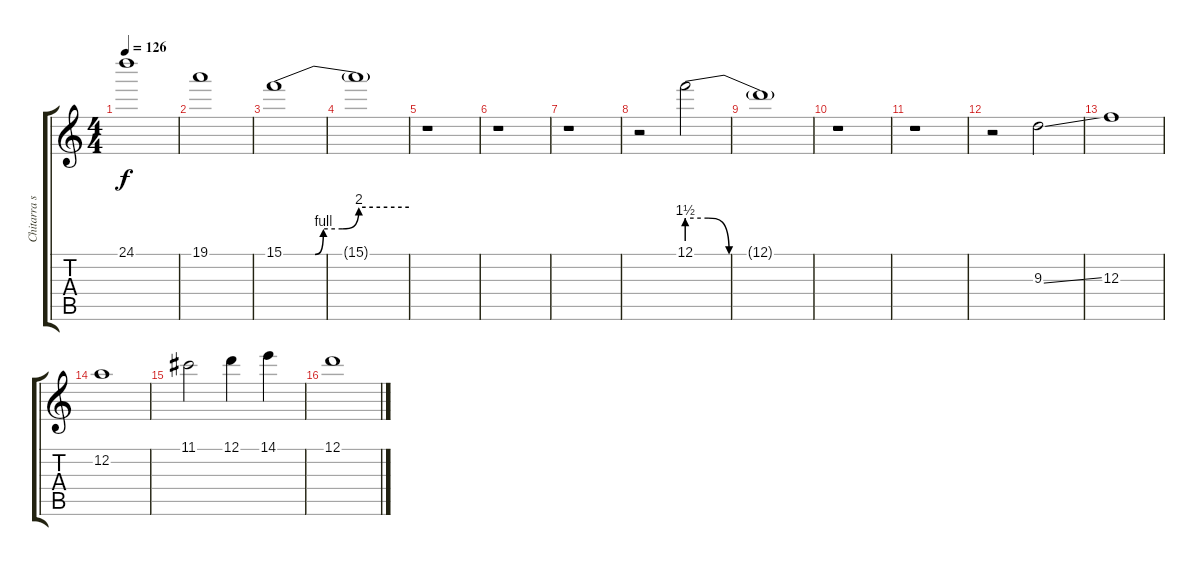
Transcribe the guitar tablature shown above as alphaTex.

\track ("Chitarra solista" "Chitarra s") {instrument overdrivenguitar}
\staff {score tabs}
\tuning (D4 A3 F3 C3 G2 D2) {hide}
\ts (4 4)
\tempo 126
\clef g2
\ks c
24.1.1{dy f} |
19.1.1 |
15.1{be (custom 0 0 15 0 19 4 28 4 36 8 60 8)}.1 |
15.1{t}.1 |
r.1 |
r.1 |
r.1 |
r.2 12.1{be (custom 0 6 10 6 20 0 60 0)}.2 |
12.1{t}.1 |
r.1 |
r.1 |
r.2 9.3{ss}.2 |
12.3.1 |
12.2.1 |
11.1.2 12.1.4 14.1.4 |
12.1.1
